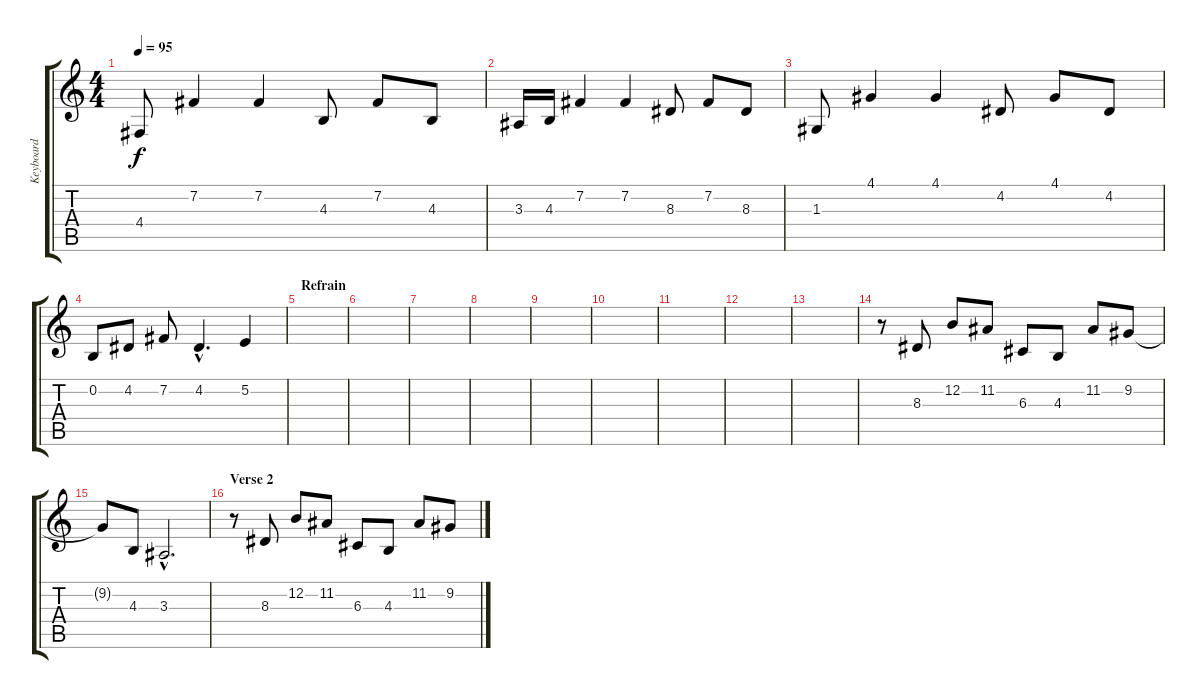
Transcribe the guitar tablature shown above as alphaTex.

\track ("Keyboard" "Keyboard") {instrument acousticgrandpiano}
\staff {score tabs}
\tuning (E4 B3 G3 D3 A2 E2) {hide}
\ts (4 4)
\tempo 95
\clef g2
\ks c
4.4.8{dy f} 7.2.4 7.2.4 4.3.8 7.2.8 4.3.8 |
3.3.16 4.3.16 7.2.4 7.2.4 8.3.8 7.2.8 8.3.8 |
1.3.8 4.1.4 4.1.4 4.2.8 4.1.8 4.2.8 |
0.2.8 4.2.8 7.2.8 4.2{hac}.4{d} 5.2.4 |
\section ("" "Refrain")
|
|
|
|
|
|
|
|
|
r.8 8.3.8 12.2.8 11.2.8 6.3.8 4.3.8 11.2.8 9.2.8 |
9.2{t}.8 4.3.8 3.3{hac}.2{d} |
\section ("" "Verse 2")
r.8 8.3.8 12.2.8 11.2.8 6.3.8 4.3.8 11.2.8 9.2.8
